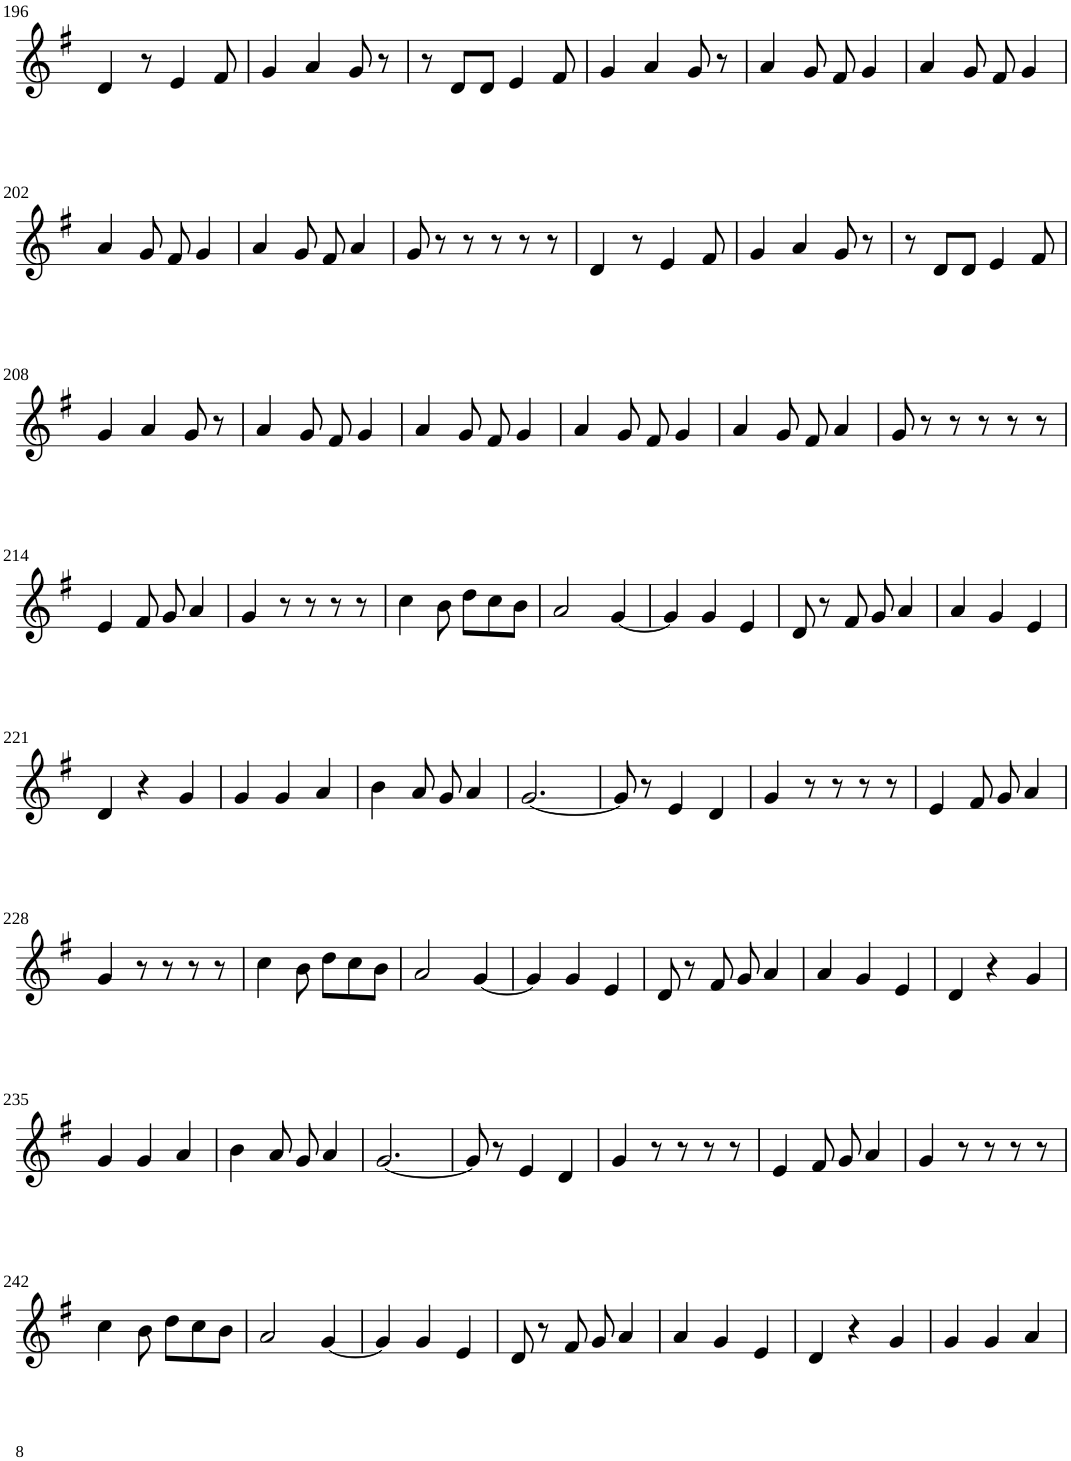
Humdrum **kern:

**kern
*part1
*staff1
*I"Violin
!!LO:PB:g=z
*clefG2
*k[f#]
*G:
*M6/8
=196
4d/
8r
4e/
8f#/
=197
4g/
4a/
8g/
8r
=198
8r
8d/L
8d/J
4e/
8f#/
=199
4g/
4a/
8g/
8r
=200
4a/
8g/
8f#/
4g/
=201
4a/
8g/
8f#/
4g/
!!LO:LB:g=z
=202
4a/
8g/
8f#/
4g/
=203
4a/
8g/
8f#/
4a/
=204
8g/
8r
8r
8r
8r
8r
=205
4d/
8r
4e/
8f#/
=206
4g/
4a/
8g/
8r
=207
8r
8d/L
8d/J
4e/
8f#/
!!LO:LB:g=z
=208
4g/
4a/
8g/
8r
=209
4a/
8g/
8f#/
4g/
=210
4a/
8g/
8f#/
4g/
=211
4a/
8g/
8f#/
4g/
=212
4a/
8g/
8f#/
4a/
=213
8g/
8r
8r
8r
8r
8r
!!LO:LB:g=z
=214
4e/
8f#/
8g/
4a/
=215
4g/
8r
8r
8r
8r
=216
4cc\
8b\
8dd\L
8cc\
8b\J
=217
2a/
[4g/
=218
4g/]
4g/
4e/
=219
8d/
8r
8f#/
8g/
4a/
=220
4a/
4g/
4e/
!!LO:LB:g=z
=221
4d/
4r
4g/
=222
4g/
4g/
4a/
=223
4b\
8a/
8g/
4a/
=224
[2.g/
=225
8g/]
8r
4e/
4d/
=226
4g/
8r
8r
8r
8r
=227
4e/
8f#/
8g/
4a/
!!LO:LB:g=z
=228
4g/
8r
8r
8r
8r
=229
4cc\
8b\
8dd\L
8cc\
8b\J
=230
2a/
[4g/
=231
4g/]
4g/
4e/
=232
8d/
8r
8f#/
8g/
4a/
=233
4a/
4g/
4e/
=234
4d/
4r
4g/
!!LO:LB:g=z
=235
4g/
4g/
4a/
=236
4b\
8a/
8g/
4a/
=237
[2.g/
=238
8g/]
8r
4e/
4d/
=239
4g/
8r
8r
8r
8r
=240
4e/
8f#/
8g/
4a/
=241
4g/
8r
8r
8r
8r
!!LO:LB:g=z
=242
4cc\
8b\
8dd\L
8cc\
8b\J
=243
2a/
[4g/
=244
4g/]
4g/
4e/
=245
8d/
8r
8f#/
8g/
4a/
=246
4a/
4g/
4e/
=247
4d/
4r
4g/
=248
4g/
4g/
4a/
=
*-
